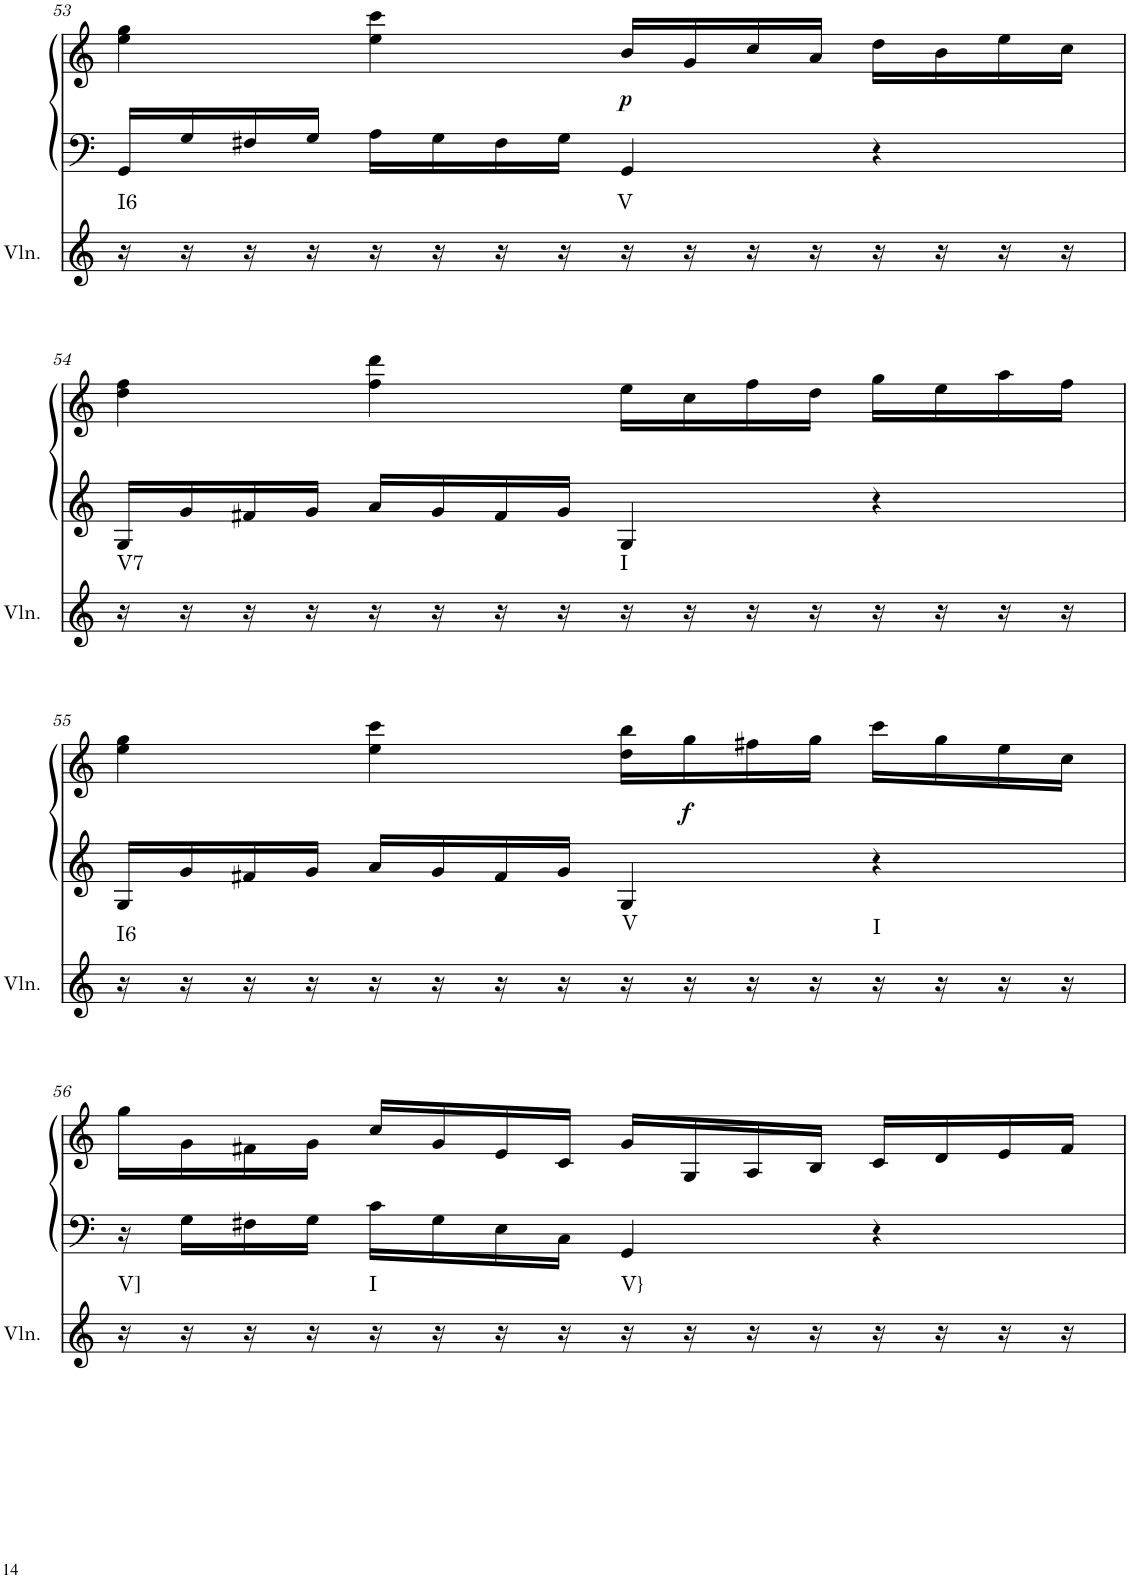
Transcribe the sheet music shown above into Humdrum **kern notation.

**kern	**harte	**kern	**kern	**dynam
*part2	*part2	*part1	*part1	*part1
*staff3	*	*staff2	*staff1	*staff1/2
*I"Violin	*	*I"Klavier linke Hand	*	*
*I'Vln.	*	*	*	*
!!LO:PB:g=z
*clefG2	*	*clefF4	*clefG2	*
*k[]	*	*k[]	*k[]	*
*M4/4	*	*M4/4	*M4/4	*
=53	=53	=53	=53	=53
!	!LO:H:kt=I6	!	!	!
16r	N	16GG/LL	4ee\ 4gg\	.
16r	.	16G/	.	.
16r	.	16F#X/	.	.
16r	.	16G/JJ	.	.
16r	.	16A\LL	4ee\ 4ccc\	.
16r	.	16G\	.	.
16r	.	16F#\	.	.
16r	.	16G\JJ	.	.
!	!LO:H:kt=V	!	!	!LO:DY:b
16r	N	4GG/	16b/LL	p
16r	.	.	16g/	.
16r	.	.	16cc/	.
16r	.	.	16a/JJ	.
16r	.	4r	16dd\LL	.
16r	.	.	16b\	.
16r	.	.	16ee\	.
16r	.	.	16cc\JJ	.
!!LO:LB:g=z
=54	=54	=54	=54	=54
!	!LO:H:kt=V7	!	!	!
16r	N	16G/LL	4dd\ 4ff\	.
16r	.	16g/	.	.
16r	.	16f#X/	.	.
16r	.	16g/JJ	.	.
16r	.	16a/LL	4ff\ 4ddd\	.
16r	.	16g/	.	.
16r	.	16f#/	.	.
16r	.	16g/JJ	.	.
!	!LO:H:kt=I	!	!	!
16r	N	4G/	16ee\LL	.
16r	.	.	16cc\	.
16r	.	.	16ff\	.
16r	.	.	16dd\JJ	.
16r	.	4r	16gg\LL	.
16r	.	.	16ee\	.
16r	.	.	16aa\	.
16r	.	.	16ff\JJ	.
!!LO:LB:g=z
=55	=55	=55	=55	=55
!	!LO:H:kt=I6	!	!	!
16r	N	16G/LL	4ee\ 4gg\	.
16r	.	16g/	.	.
16r	.	16f#X/	.	.
16r	.	16g/JJ	.	.
16r	.	16a/LL	4ee\ 4ccc\	.
16r	.	16g/	.	.
16r	.	16f#/	.	.
16r	.	16g/JJ	.	.
!	!LO:H:kt=V	!	!	!
16r	N	4G/	16dd\ 16bb\LL	.
!	!	!	!	!LO:DY:b
16r	.	.	16gg\	f
16r	.	.	16ff#X\	.
16r	.	.	16gg\JJ	.
!	!LO:H:kt=I	!	!	!
16r	N	4r	16ccc\LL	.
16r	.	.	16gg\	.
16r	.	.	16ee\	.
16r	.	.	16cc\JJ	.
!!LO:LB:g=z
=56	=56	=56	=56	=56
!	!LO:H:kt=V]	!	!	!
16r	N	16r	16gg\LL	.
16r	.	16G\LL	16g\	.
16r	.	16F#X\	16f#X\	.
16r	.	16G\JJ	16g\JJ	.
!	!LO:H:kt=I	!	!	!
16r	N	16c\LL	16cc/LL	.
16r	.	16G\	16g/	.
16r	.	16E\	16e/	.
16r	.	16C\JJ	16c/JJ	.
!	!LO:H:kt=V}	!	!	!
16r	N	4GG/	16g/LL	.
16r	.	.	16G/	.
16r	.	.	16A/	.
16r	.	.	16B/JJ	.
16r	.	4r	16c/LL	.
16r	.	.	16d/	.
16r	.	.	16e/	.
16r	.	.	16f#/JJ	.
=	=	=	=	=
*-	*-	*-	*-	*-
